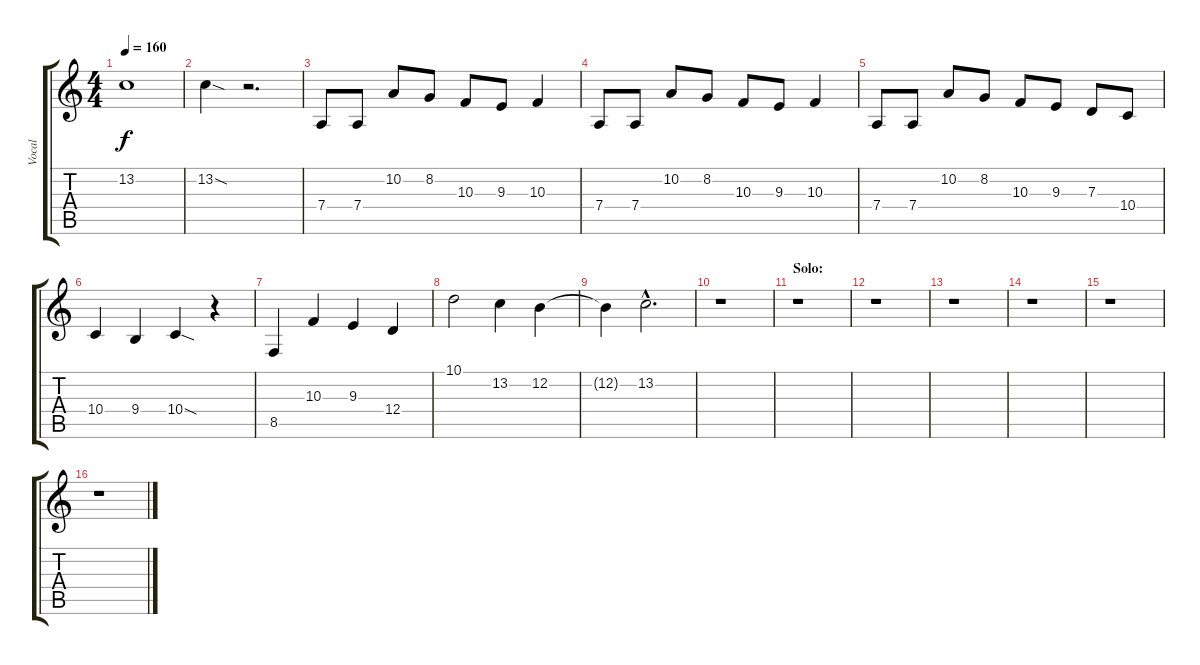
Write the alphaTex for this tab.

\track ("Vocal" "Vocal") {instrument oboe}
\staff {score tabs}
\tuning (E4 B3 G3 D3 A2 E2) {hide}
\ts (4 4)
\tempo 160
\clef g2
\ks c
13.2.1{dy f} |
13.2{sod}.4 r.2{d} |
7.4.8 7.4.8 10.2.8 8.2.8 10.3.8 9.3.8 10.3.4 |
7.4.8 7.4.8 10.2.8 8.2.8 10.3.8 9.3.8 10.3.4 |
7.4.8 7.4.8 10.2.8 8.2.8 10.3.8 9.3.8 7.3.8 10.4.8 |
10.4.4 9.4.4 10.4{sod}.4 r.4 |
8.5.4 10.3.4 9.3.4 12.4.4 |
10.1.2 13.2.4 12.2.4 |
12.2{t}.4 13.2{hac}.2{d} |
r.1 |
\section ("" "Solo:")
r.1 |
r.1 |
r.1 |
r.1 |
r.1 |
r.1
